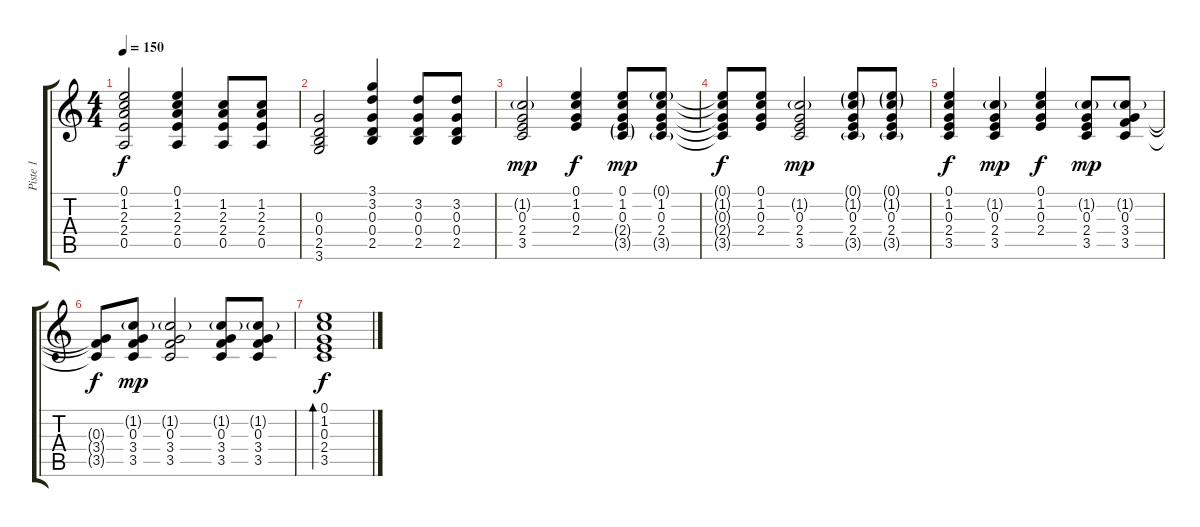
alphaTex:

\track ("Piste 1" "Piste 1") {instrument acousticguitarsteel}
\staff {score tabs}
\tuning (E4 B3 G3 D3 A2 E2) {hide}
\ts (4 4)
\tempo 150
\clef g2
\ks c
(0.1 1.2 2.3 2.4 0.5).2{dy f} (0.1 1.2 2.3 2.4 0.5).4 (1.2 2.3 2.4 0.5).8 (1.2 2.3 2.4 0.5).8 |
(0.3 0.4 2.5 3.6).2 (3.1 3.2 0.3 0.4 2.5).4 (3.2 0.3 0.4 2.5).8 (3.2 0.3 0.4 2.5).8 |
(1.2{g} 0.3 2.4 3.5).2{dy mp} (0.1 1.2 0.3 2.4).4{dy f} (0.1 1.2 0.3 2.4{g} 3.5{g}).8{dy mp} (0.1{g} 1.2 0.3 2.4 3.5{g}).8 |
(0.1{t} 1.2{t} 0.3{t} 2.4{t} 3.5{t}).8{dy f} (0.1 1.2 0.3 2.4).8 (1.2{g} 0.3 2.4 3.5).2{dy mp} (0.1{g} 1.2{g} 0.3 2.4 3.5{g}).8 (0.1{g} 1.2{g} 0.3 2.4 3.5{g}).8 |
(0.1 1.2 0.3 2.4 3.5).4{dy f} (1.2{g} 0.3 2.4 3.5).4{dy mp} (0.1 1.2 0.3 2.4).4{dy f} (1.2{g} 0.3 2.4 3.5).8{dy mp} (1.2{g} 0.3 3.4 3.5).8 |
(0.3{t} 3.4{t} 3.5{t}).8{dy f} (1.2{g} 0.3 3.4 3.5).8{dy mp} (1.2{g} 0.3 3.4 3.5).2 (1.2{g} 0.3 3.4 3.5).8 (1.2{g} 0.3 3.4 3.5).8 |
(0.1 1.2 0.3 2.4 3.5).1{bd 60 dy f}
